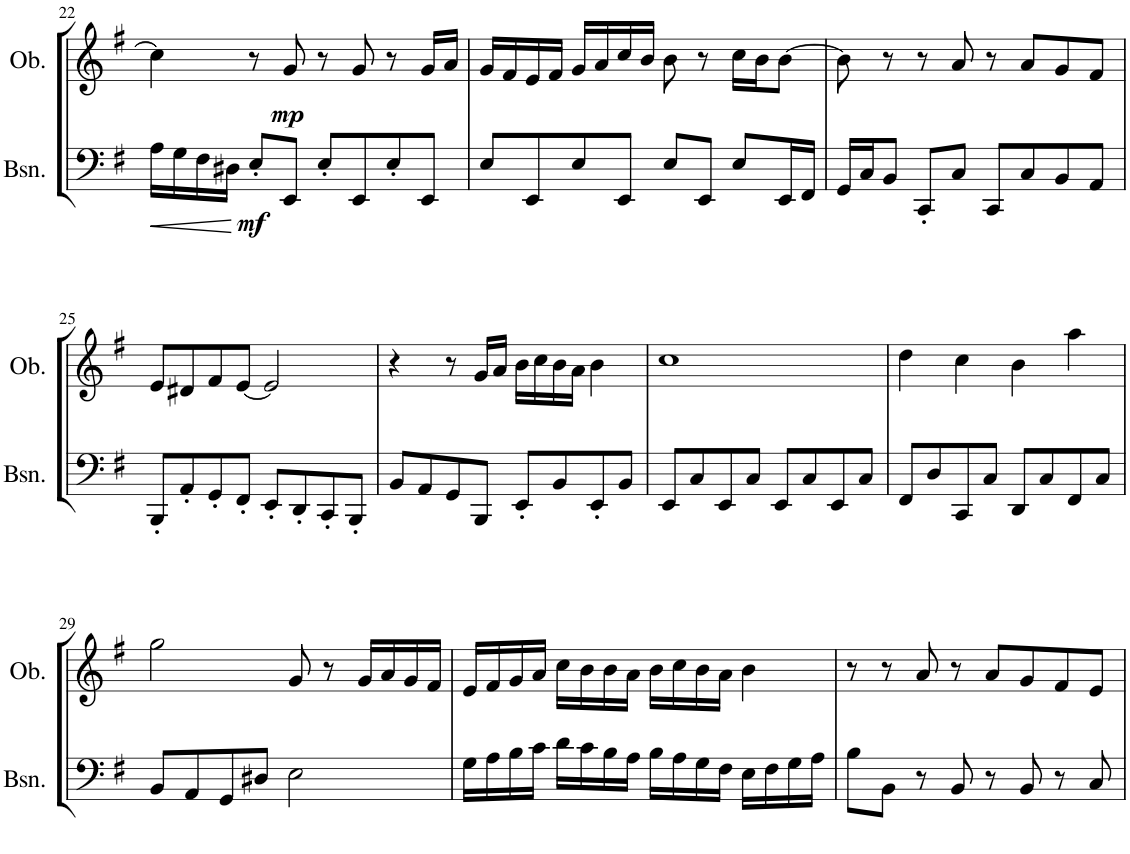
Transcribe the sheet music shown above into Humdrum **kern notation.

**kern	**dynam	**kern	**dynam
*part2	*part2	*part1	*part1
*staff2	*staff2	*staff1	*staff1
*I"Bassoon	*	*I"Oboe	*
*I'Bsn.	*	*I'Ob.	*
!!LO:PB:g=z
*clefF4	*	*clefG2	*
*k[f#]	*	*k[f#]	*
*M4/4	*	*M4/4	*
=22	=22	=22	=22
!	!LO:HP:b	!	!
16A\LL	<	4cc\]	.
16G\	.	.	.
16F#\	.	.	.
16D#X\JJ	.	.	.
!	!LO:DY:n=1:b	!	!
8E'/L	[ mf	8r	.
!	!	!	!LO:DY:b
8EE/J	.	8g/	mp
8E'/L	.	8r	.
8EE/	.	8g/	.
8E'/	.	8r	.
8EE/J	.	16g/LL	.
.	.	16a/JJ	.
=23	=23	=23	=23
8E/L	.	16g/LL	.
.	.	16f#/	.
8EE/	.	16e/	.
.	.	16f#/JJ	.
8E/	.	16g/LL	.
.	.	16a/	.
8EE/J	.	16cc/	.
.	.	16b/JJ	.
8E/L	.	8b\	.
8EE/J	.	8r	.
8E/L	.	16cc\LL	.
.	.	16b\J	.
16EE/L	.	[8b\J	.
16FF#/JJ	.	.	.
=24	=24	=24	=24
16GG/LL	.	8b\]	.
16C/J	.	.	.
8BB/J	.	8r	.
8CC'/L	.	8r	.
8C/J	.	8a/	.
8CC/L	.	8r	.
8C/	.	8a/L	.
8BB/	.	8g/	.
8AA/J	.	8f#/J	.
!!LO:LB:g=z
=25	=25	=25	=25
8BBB'/L	.	8e/L	.
8AA'/	.	8d#X/	.
8GG'/	.	8f#/	.
8FF#'/J	.	[8e/J	.
8EE'/L	.	2e/]	.
8DD'/	.	.	.
8CC'/	.	.	.
8BBB'/J	.	.	.
=26	=26	=26	=26
8BB/L	.	4r	.
8AA/	.	.	.
8GG/	.	8r	.
8BBB/J	.	16g/LL	.
.	.	16a/JJ	.
8EE'/L	.	16b\LL	.
.	.	16cc\	.
8BB/	.	16b\	.
.	.	16a\JJ	.
8EE'/	.	4b\	.
8BB/J	.	.	.
=27	=27	=27	=27
8EE/L	.	1cc	.
8C/	.	.	.
8EE/	.	.	.
8C/J	.	.	.
8EE/L	.	.	.
8C/	.	.	.
8EE/	.	.	.
8C/J	.	.	.
=28	=28	=28	=28
8FF#/L	.	4dd\	.
8D/	.	.	.
8CC/	.	4cc\	.
8C/J	.	.	.
8DD/L	.	4b\	.
8C/	.	.	.
8FF#/	.	4aa\	.
8C/J	.	.	.
!!LO:LB:g=z
=29	=29	=29	=29
8BB/L	.	2gg\	.
8AA/	.	.	.
8GG/	.	.	.
8D#X/J	.	.	.
2E\	.	8g/	.
.	.	8r	.
.	.	16g/LL	.
.	.	16a/	.
.	.	16g/	.
.	.	16f#/JJ	.
=30	=30	=30	=30
16G\LL	.	16e/LL	.
16A\	.	16f#/	.
16B\	.	16g/	.
16c\JJ	.	16a/JJ	.
16d\LL	.	16cc\LL	.
16c\	.	16b\	.
16B\	.	16b\	.
16A\JJ	.	16a\JJ	.
16B\LL	.	16b\LL	.
16A\	.	16cc\	.
16G\	.	16b\	.
16F#\JJ	.	16a\JJ	.
16E\LL	.	4b\	.
16F#\	.	.	.
16G\	.	.	.
16A\JJ	.	.	.
=31	=31	=31	=31
8B\L	.	8r	.
8BB\J	.	8r	.
8r	.	8a/	.
8BB/	.	8r	.
8r	.	8a/L	.
8BB/	.	8g/	.
8r	.	8f#/	.
8C/	.	8e/J	.
=	=	=	=
*-	*-	*-	*-
